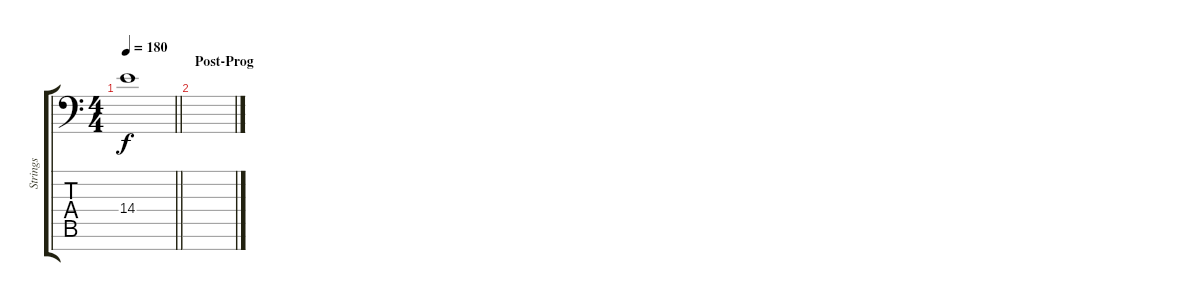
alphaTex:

\track ("Strings" "Strings") {instrument tremolostrings}
\staff {score tabs}
\tuning (E4 B3 G3 D3 A2 E2 A1) {hide}
\ts (4 4)
\tempo 180
\clef f4
\barLineRight lightlight
\ks c
14.4{t}.1{dy f} |
\section ("" "Post-Prog")
